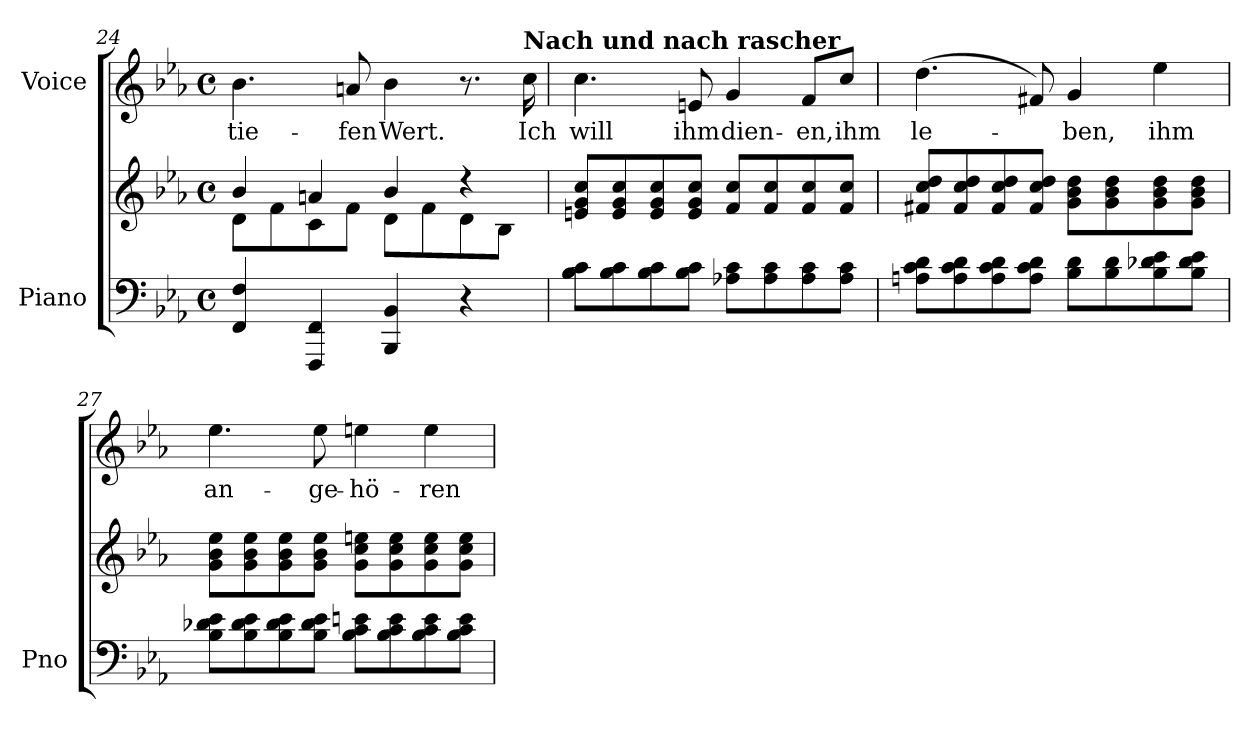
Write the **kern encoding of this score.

**kern	**kern	**kern	**text
*part2	*part2	*part1	*part1
*staff3	*staff2	*staff1	*staff1
*I"Piano	*	*I"Voice	*
*I'Pno	*	*	*
*clefF4	*clefG2	*clefG2	*
*k[b-e-a-]	*k[b-e-a-]	*k[b-e-a-]	*
*M4/4	*M4/4	*M4/4	*
*met(c)	*met(c)	*met(c)	*
=24	=24	=24	=24
*	*^	*	*
4FF/ 4F/	4b-/	8d\L	4.b-\	tie-
.	.	8f\	.	.
4FFF/ 4FF/	4an/	8c\	.	.
.	.	8f\J	8an/	-fen
4BBB-/ 4BB-/	4b-/	8d\L	4b-\	Wert.
.	.	8f\	.	.
4r	4r	8d\	8.r	.
.	.	8B-\J	.	.
!	!	!	!LO:TX:a:B:t=Nach und nach rascher	!
.	.	.	16cc\	Ich
*	*v	*v	*	*
=25	=25	=25	=25
8B-\ 8c\L	8en/ 8g/ 8cc/L	4.cc\	will
8B-\ 8c\	8e/ 8g/ 8cc/	.	.
8B-\ 8c\	8e/ 8g/ 8cc/	.	.
8B-\ 8c\J	8e/ 8g/ 8cc/J	8en/	ihm
8A-X\ 8c\L	8f/ 8cc/L	4g/	dien-
8A-\ 8c\	8f/ 8cc/	.	.
8A-\ 8c\	8f/ 8cc/	8f/L	-en,
8A-\ 8c\J	8f/ 8cc/J	8cc/J	ihm
=26	=26	=26	=26
8An\ 8c\ 8d\L	8f#X/ 8cc/ 8dd/L	(4.dd\	le-
8A\ 8c\ 8d\	8f#/ 8cc/ 8dd/	.	.
8A\ 8c\ 8d\	8f#/ 8cc/ 8dd/	.	.
8A\ 8c\ 8d\J	8f#/ 8cc/ 8dd/J	8f#X/)	.
8B-\ 8d\L	8g\ 8b-\ 8dd\L	4g/	-ben,
8B-\ 8d\	8g\ 8b-\ 8dd\	.	.
8B-\ 8d-X\ 8e-\	8g\ 8b-\ 8dd\	4ee-\	ihm
8B-\ 8d-\ 8e-\J	8g\ 8b-\ 8dd\J	.	.
=27	=27	=27	=27
8B-\ 8d-X\ 8e-\L	8g\ 8b-\ 8ee-\L	4.ee-\	an-
8B-\ 8d-\ 8e-\	8g\ 8b-\ 8ee-\	.	.
8B-\ 8d-\ 8e-\	8g\ 8b-\ 8ee-\	.	.
8B-\ 8d-\ 8e-\J	8g\ 8b-\ 8ee-\J	8ee-\	-ge-
8B-\ 8c\ 8en\L	8g\ 8cc\ 8een\L	4een\	-hö-
8B-\ 8c\ 8e\	8g\ 8cc\ 8ee\	.	.
8B-\ 8c\ 8e\	8g\ 8cc\ 8ee\	4ee\	-ren
8B-\ 8c\ 8e\J	8g\ 8cc\ 8ee\J	.	.
=	=	=	=
*-	*-	*-	*-
